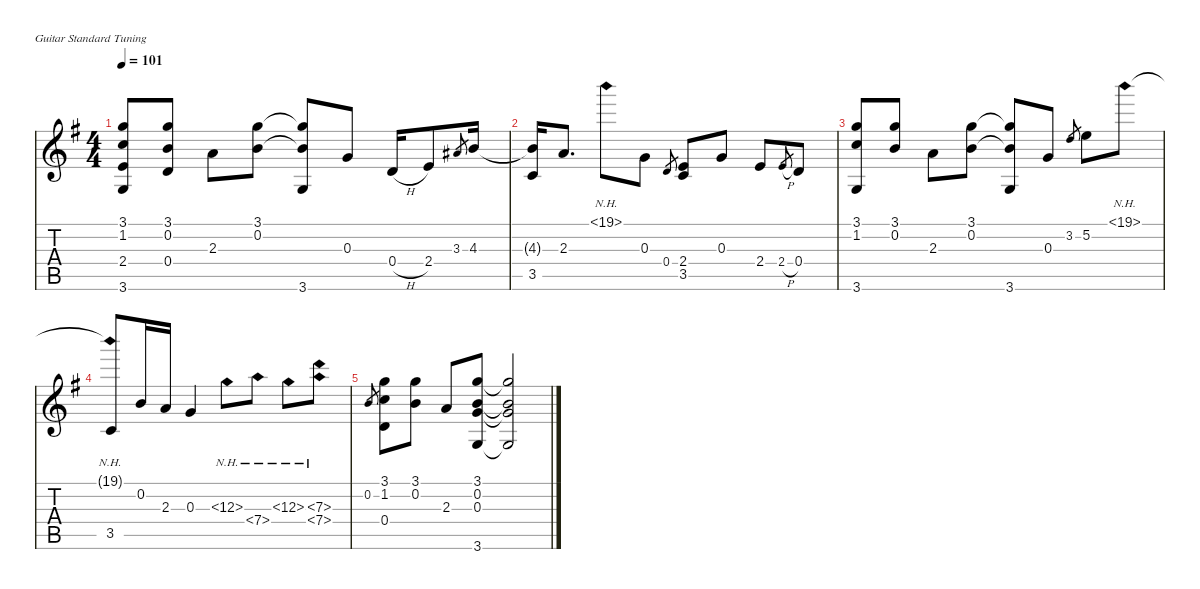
\defaultSystemsLayout 4
\hideDynamics
\bracketExtendMode nobrackets
\singleTrackTrackNamePolicy hidden
\multiTrackTrackNamePolicy hidden
\firstSystemTrackNameOrientation horizontal
\otherSystemsTrackNameOrientation horizontal
\extendBarLines
\chordDiagramsInScore
\track ("ギター - クラシック" "ギター - クラシック") {instrument acousticguitarnylon}
\staff {score tabs}
\tuning (E4 B3 G3 D3 A2 E2)
\ts (4 4)
\tempo 101
\clef g2
\scale
0.907473
\ks g
(3.1{acc forcenatural} 1.2{acc forcenatural} 2.4{acc forcenatural} 3.6{acc forcenatural}).8{dy mf beam Up} (3.1{acc forcenatural} 0.2{acc forcenatural} 0.4{acc forcenatural}).8{beam Up} 2.3{acc forcenatural}.8{beam Down} (3.1{acc forcenatural} 0.2{acc forcenatural}).8{beam Down} (3.1{t acc forcenatural} 0.2{t acc forcenatural} 3.6{acc forcenatural}).8{beam Up} 0.3{acc forcenatural}.8{beam Up} 0.4{h acc forcenatural}.16{beam Up} 2.4{acc forcenatural}.8{beam Up} 3.3{acc #}.8{gr beam Up} 4.3{acc forcenatural}.16{beam Up} |
\scale
1.07735 (4.3{t acc forcenatural} 3.5{acc forcenatural}).16{beam Up} 2.3{acc forcenatural}.8{d beam Up} 19.1{nh acc forcenatural}.8{beam Down} 0.3{acc forcenatural}.8{beam Down} 0.4{acc forcenatural}.8{gr beam Up} (3.5{acc forcenatural} 2.4{acc forcenatural}).8{beam Up} 0.3{acc forcenatural}.8{beam Up} 2.4{acc forcenatural}.8{beam Up} 2.4{h acc forcenatural}.8{gr beam Up} 0.4{acc forcenatural}.8{beam Up} |
\scale
1.00605 (3.1{acc forcenatural} 1.2{acc forcenatural} 3.6{acc forcenatural}).8{beam Up} (3.1{acc forcenatural} 0.2{acc forcenatural}).8{beam Up} 2.3{acc forcenatural}.8{beam Down} (3.1{acc forcenatural} 0.2{acc forcenatural}).8{beam Down} (0.2{t acc forcenatural} 3.1{t acc forcenatural} 3.6{acc forcenatural}).8{beam Up} 0.3{acc forcenatural}.8{beam Up} 3.2{acc forcenatural}.8{gr beam Up} 5.2{acc forcenatural}.8{beam Down} 19.1{nh acc forcenatural}.8{beam Down} |
\scale
1.23029 (19.1{nh t acc forcenatural} 3.5{acc forcenatural}).8{beam Up} 0.2{acc forcenatural}.16{beam Up} 2.3{acc forcenatural}.16{beam Up} 0.3{acc forcenatural}.4{beam Up} 12.3{nh acc forcenatural}.8{beam Down} 7.4{nh acc forcenatural}.8{beam Down} 12.3{nh acc forcenatural}.8{beam Down} (7.3{nh acc forcenatural} 7.4{nh acc forcenatural}).8{beam Down} |
\scale
0.686316 0.2{acc forcenatural}.8{gr beam Up} (3.1{acc forcenatural} 1.2{acc forcenatural} 0.4{acc forcenatural}).8{beam Down} (3.1{acc forcenatural} 0.2{acc forcenatural}).8{beam Down} 2.3{acc forcenatural}.8{beam Up} (3.1{acc forcenatural} 0.2{acc forcenatural} 0.3{acc forcenatural} 3.6{acc forcenatural}).8{beam Up} (3.1{t acc forcenatural} 3.6{t acc forcenatural} 0.3{t acc forcenatural} 0.2{t acc forcenatural}).2{beam Up}
